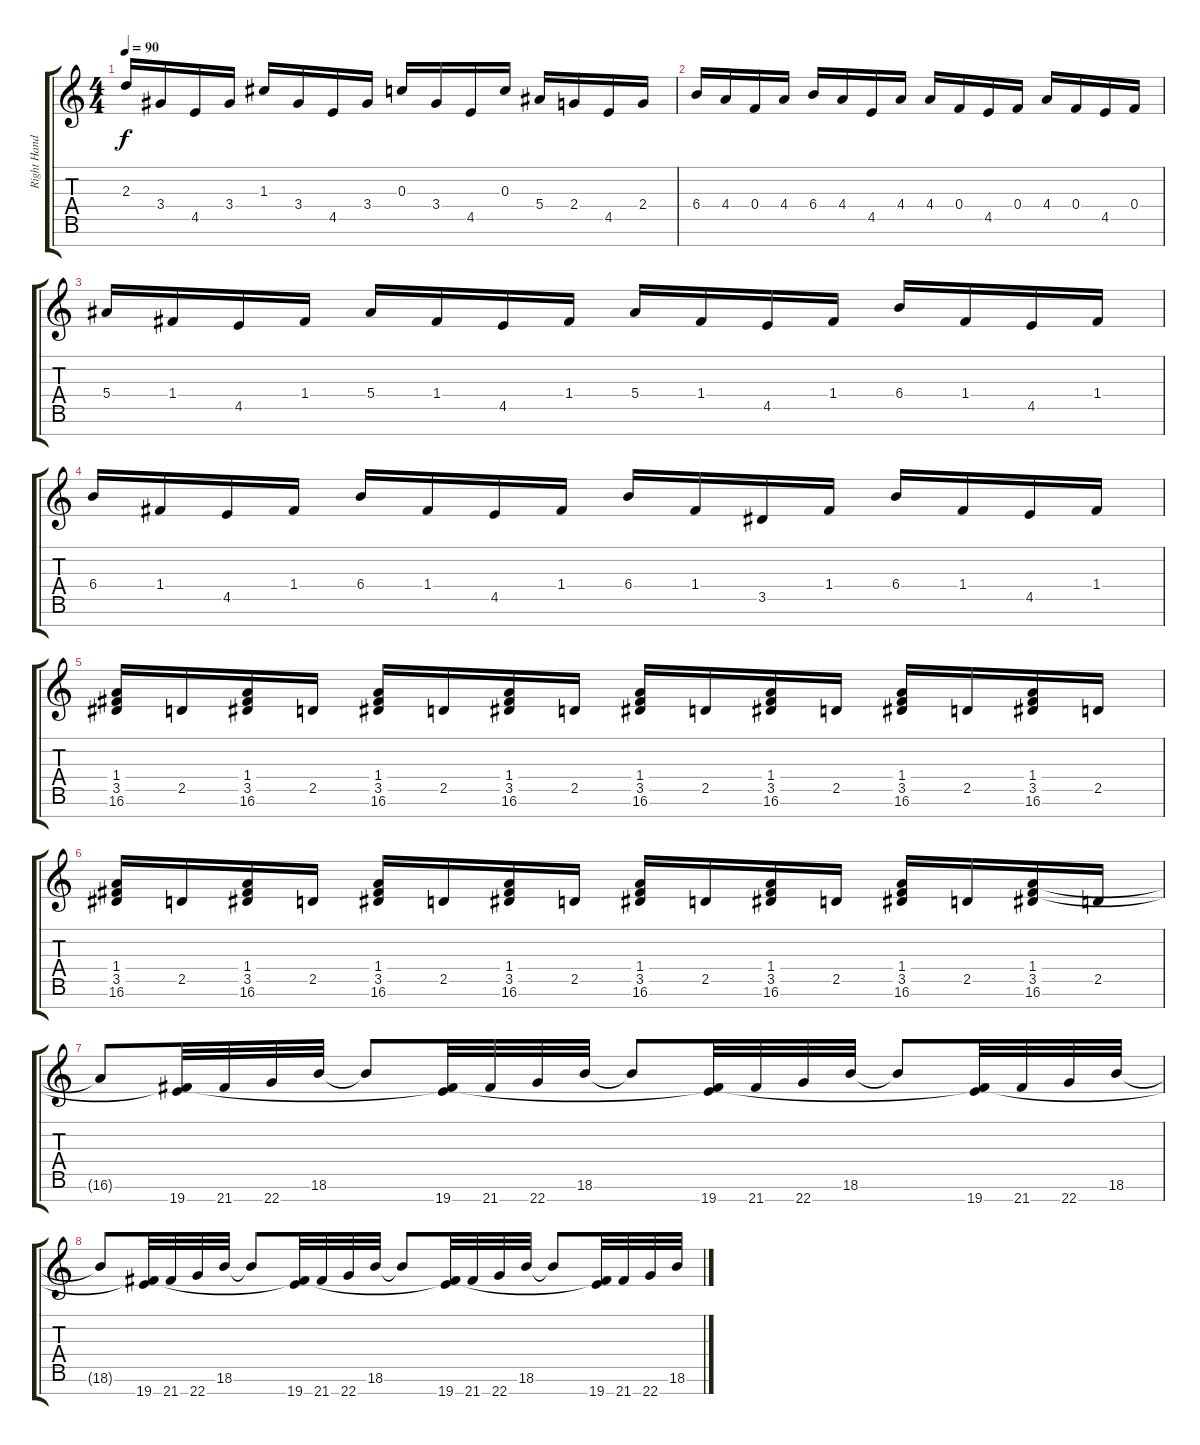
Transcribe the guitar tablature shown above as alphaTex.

\track ("Right Hand" "Right Hand") {instrument acousticgrandpiano}
\staff {score tabs}
\tuning (C6 F5 C5 F4 C4 F3 A2) {hide}
\ts (4 4)
\tempo 90
\clef g2
\ks c
2.3.16{dy f} 3.4.16 4.5.16 3.4.16 1.3.16 3.4.16 4.5.16 3.4.16 0.3.16 3.4.16 4.5.16 0.3.16 5.4.16 2.4.16 4.5.16 2.4.16 |
6.4.16 4.4.16 0.4.16 4.4.16 6.4.16 4.4.16 4.5.16 4.4.16 4.4.16 0.4.16 4.5.16 0.4.16 4.4.16 0.4.16 4.5.16 0.4.16 |
5.4.16 1.4.16 4.5.16 1.4.16 5.4.16 1.4.16 4.5.16 1.4.16 5.4.16 1.4.16 4.5.16 1.4.16 6.4.16 1.4.16 4.5.16 1.4.16 |
6.4.16 1.4.16 4.5.16 1.4.16 6.4.16 1.4.16 4.5.16 1.4.16 6.4.16 1.4.16 3.5.16 1.4.16 6.4.16 1.4.16 4.5.16 1.4.16 |
(1.4 3.5 16.6).16{instrument acousticgrandpiano} 2.5.16 (1.4 3.5 16.6).16 2.5.16 (1.4 3.5 16.6).16 2.5.16 (1.4 3.5 16.6).16 2.5.16 (1.4 3.5 16.6).16 2.5.16 (1.4 3.5 16.6).16 2.5.16 (1.4 3.5 16.6).16 2.5.16 (1.4 3.5 16.6).16 2.5.16 |
(1.4 3.5 16.6).16 2.5.16 (1.4 3.5 16.6).16 2.5.16 (1.4 3.5 16.6).16 2.5.16 (1.4 3.5 16.6).16 2.5.16 (1.4 3.5 16.6).16 2.5.16 (1.4 3.5 16.6).16 2.5.16 (1.4 3.5 16.6).16 2.5.16 (1.4 3.5 16.6).16 2.5.16 |
16.6{t}.8 (1.4{t} 19.7).32 21.7.32 22.7.32 18.6.32 18.6{t}.8 (1.4{t} 19.7).32 21.7.32 22.7.32 18.6.32 18.6{t}.8 (1.4{t} 19.7).32 21.7.32 22.7.32 18.6.32 18.6{t}.8 (1.4{t} 19.7).32 21.7.32 22.7.32 18.6.32 |
18.6{t}.8 (1.4{t} 19.7).32 21.7.32 22.7.32 18.6.32 18.6{t}.8 (1.4{t} 19.7).32 21.7.32 22.7.32 18.6.32 18.6{t}.8 (1.4{t} 19.7).32 21.7.32 22.7.32 18.6.32 18.6{t}.8 (1.4{t} 19.7).32 21.7.32 22.7.32 18.6.32
